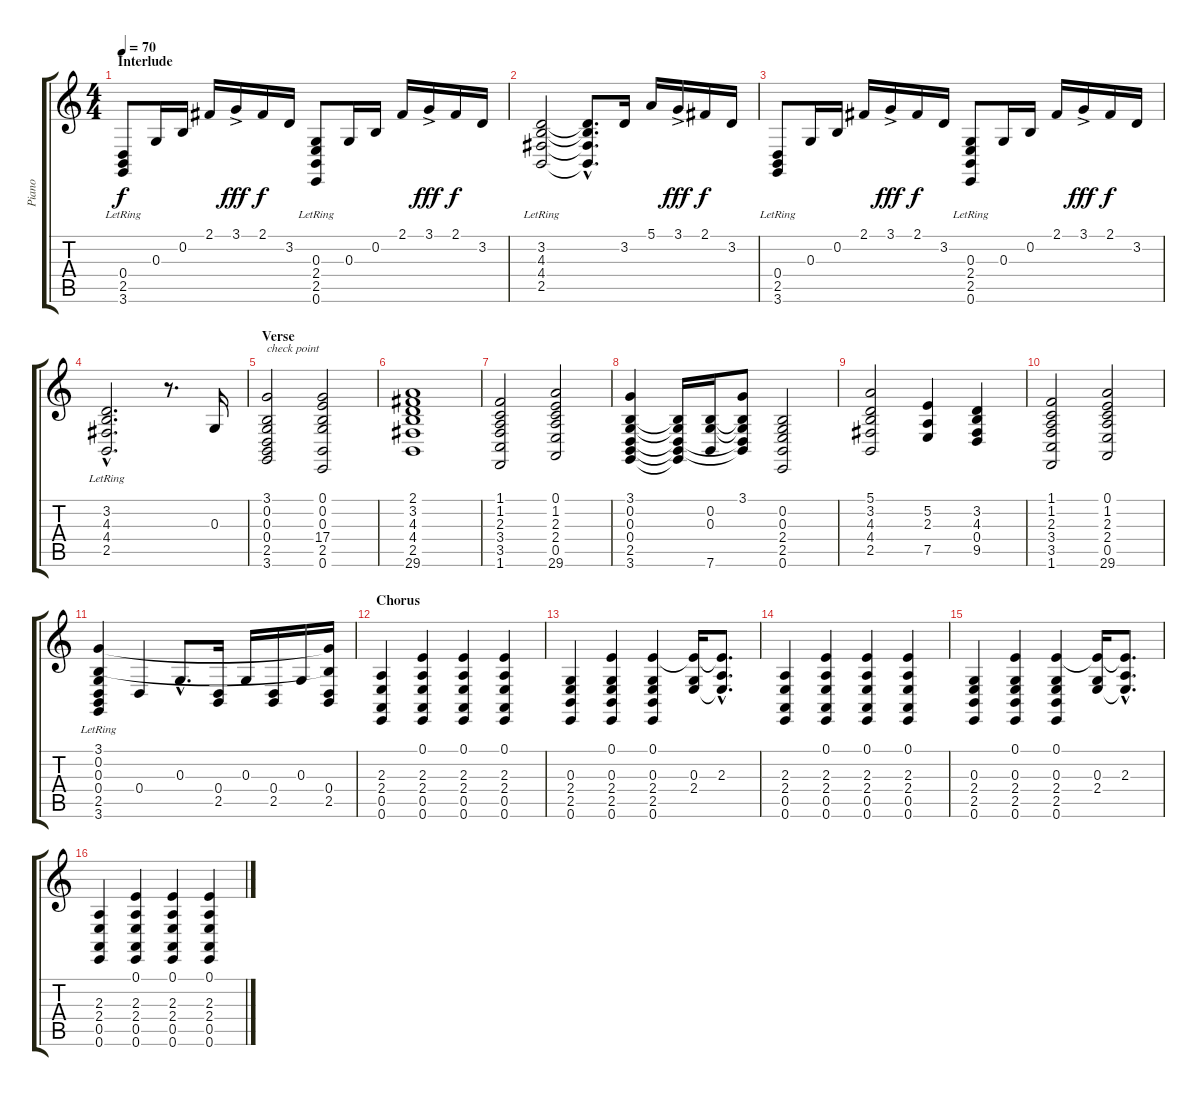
\track ("Piano" "Piano") {instrument acousticgrandpiano}
\staff {score tabs}
\tuning (E4 B3 G3 D3 A2 E2) {hide}
\ts (4 4)
\section ("" "Interlude")
\tempo 70
\clef g2
\ks c
(0.4{lr} 2.5{lr} 3.6{lr}).8{dy f} 0.3.16 0.2.16 2.1.16 3.1{ac}.16{dy fff} 2.1.16{dy f} 3.2.16 (0.3 2.4{lr} 2.5{lr} 0.6{lr}).8 0.3.16 0.2.16 2.1.16 3.1{ac}.16{dy fff} 2.1.16{dy f} 3.2.16 |
(3.2 4.3{lr} 4.4{lr} 2.5{lr}).2 (3.2{hac t} 4.3{hac t} 4.4{hac t} 2.5{hac t}).8{d} 3.2.16 5.1.16 3.1{ac}.16{dy fff} 2.1.16{dy f} 3.2.16 |
(0.4{lr} 2.5{lr} 3.6{lr}).8 0.3.16 0.2.16 2.1.16 3.1{ac}.16{dy fff} 2.1.16{dy f} 3.2.16 (0.3 2.4{lr} 2.5{lr} 0.6{lr}).8 0.3.16 0.2.16 2.1.16 3.1{ac}.16{dy fff} 2.1.16{dy f} 3.2.16 |
(3.2{hac lr} 4.3{hac lr} 4.4{hac lr} 2.5{hac lr}).2{d} r.8{d} 0.3.16 |
\section ("" "Verse")
(3.1 0.2 0.3 0.4 2.5 3.6).2{txt "check point"} (0.1 0.2 0.3 17.4 2.5 0.6).2 |
(2.1 3.2 4.3 4.4 2.5 29.6).1 |
(1.1 1.2 2.3 3.4 3.5 1.6).2 (0.1 1.2 2.3 2.4 0.5 29.6).2 |
(3.1 0.2 0.3 0.4 2.5 3.6).4 (0.2{t} 0.3{t} 0.4{t} 2.5{t} 3.6{t}).16 (0.2 0.3 7.6).16 (3.1 0.2{t} 0.3{t} 0.4{t} 2.5{t}).8 (0.2 0.3 2.4 2.5 0.6).2 |
(5.1 3.2 4.3 4.4 2.5).2 (5.2 2.3 7.5).4 (3.2 4.3 0.4 9.5).4 |
(1.1 1.2 2.3 3.4 3.5 1.6).2 (0.1 1.2 2.3 2.4 0.5 29.6).2 |
(3.1 0.2 0.3{lr} 0.4{lr} 2.5{lr} 3.6{lr}).4 0.4.4 0.3{hac}.8{d} (0.4 2.5).16 0.3.16 (0.4 2.5).16 0.3.16 (3.1{t} 0.2{t} 0.4 2.5).16 |
\section ("" "Chorus")
(2.3 2.4 0.5 0.6).4 (0.1 2.3 2.4 0.5 0.6).4 (0.1 2.3 2.4 0.5 0.6).4 (0.1 2.3 2.4 0.5 0.6).4 |
(0.3 2.4 2.5 0.6).4 (0.1 0.3 2.4 2.5 0.6).4 (0.1 0.3 2.4 2.5 0.6).4 (0.1{t} 0.3 2.4).16 (0.1{hac t} 2.3{hac} 2.4{hac t}).8{d} |
(2.3 2.4 0.5 0.6).4 (0.1 2.3 2.4 0.5 0.6).4 (0.1 2.3 2.4 0.5 0.6).4 (0.1 2.3 2.4 0.5 0.6).4 |
(0.3 2.4 2.5 0.6).4 (0.1 0.3 2.4 2.5 0.6).4 (0.1 0.3 2.4 2.5 0.6).4 (0.1{t} 0.3 2.4).16 (0.1{hac t} 2.3{hac} 2.4{hac t}).8{d} |
(2.3 2.4 0.5 0.6).4 (0.1 2.3 2.4 0.5 0.6).4 (0.1 2.3 2.4 0.5 0.6).4 (0.1 2.3 2.4 0.5 0.6).4
